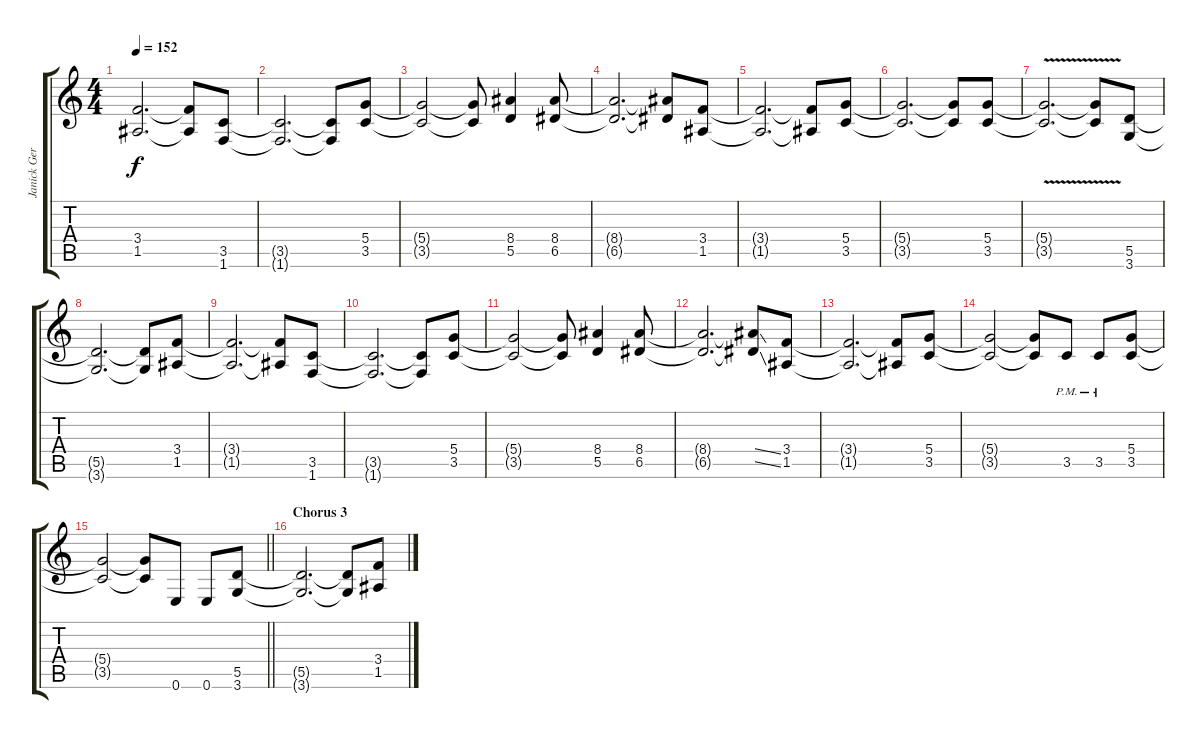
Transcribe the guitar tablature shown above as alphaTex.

\track ("Janick Gers" "Janick Ger") {instrument overdrivenguitar}
\staff {score tabs}
\tuning (E4 B3 G3 D3 A2 E2) {hide}
\ts (4 4)
\tempo 152
\clef g2
\ks c
(3.4{t} 1.5{t}).2{d dy f} (3.4{t} 1.5{t}).8 (3.5 1.6).8 |
(3.5{t} 1.6{t}).2{d} (3.5{t} 1.6{t}).8 (5.4 3.5).8 |
(5.4{t} 3.5{t}).2 (5.4{t} 3.5{t}).8 (8.4 5.5).4 (8.4 6.5).8 |
(8.4{t} 6.5{t}).2{d} (8.4{t} 6.5{t}).8 (3.4 1.5).8 |
(3.4{t} 1.5{t}).2{d} (3.4{t} 1.5{t}).8 (5.4 3.5).8 |
(5.4{t} 3.5{t}).2{d} (5.4{t} 3.5{t}).8 (5.4 3.5).8 |
(5.4{v t} 3.5{v t}).2{d} (5.4{t} 3.5{t}).8 (5.5 3.6).8 |
(5.5{t} 3.6{t}).2{d} (5.5{t} 3.6{t}).8 (3.4 1.5).8 |
(3.4{t} 1.5{t}).2{d} (3.4{t} 1.5{t}).8 (3.5 1.6).8 |
(3.5{t} 1.6{t}).2{d} (3.5{t} 1.6{t}).8 (5.4 3.5).8 |
(5.4{t} 3.5{t}).2 (5.4{t} 3.5{t}).8 (8.4 5.5).4 (8.4 6.5).8 |
(8.4{t} 6.5{t}).2{d} (8.4{ss t} 6.5{ss t}).8 (3.4 1.5).8 |
(3.4{t} 1.5{t}).2{d} (3.4{t} 1.5{t}).8 (5.4 3.5).8 |
(5.4{t} 3.5{t}).2 (5.4{t} 3.5{t}).8 3.5{pm}.8 3.5{pm}.8 (5.4 3.5).8 |
\barLineRight lightlight
(5.4{t} 3.5{t}).2 (5.4{t} 3.5{t}).8 0.6.8 0.6.8 (5.5 3.6).8 |
\section ("" "Chorus 3")
(5.5{t} 3.6{t}).2{d} (5.5{t} 3.6{t}).8 (3.4 1.5).8
